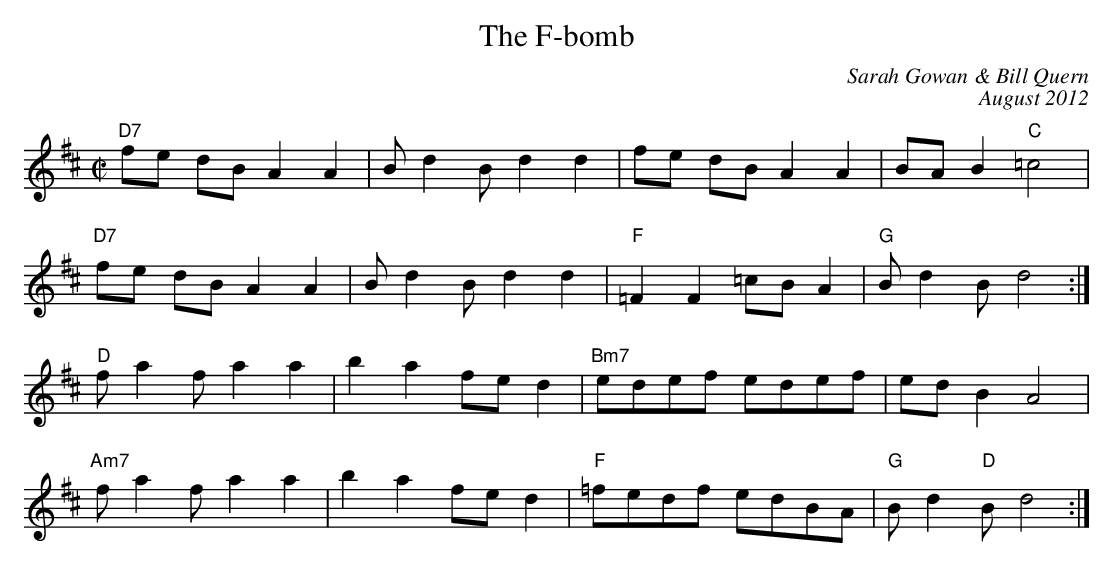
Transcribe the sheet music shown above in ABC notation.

X:1
T:The F-bomb
C:Sarah Gowan & Bill Quern
C:August 2012
M:C|
L:1/8
K:D
"D7"fe dB A2A2|Bd2 Bd2d2|fe dBA2A2|BAB2"C"=c4|
"D7"fe dB A2A2|Bd2 Bd2d2|"F"=F2F2=cBA2|"G"Bd2 Bd4:|
"D"fa2fa2a2|b2a2 fed2|"Bm7"edef edef|edB2 A4|
"Am7"fa2fa2a2|b2a2 fed2|"F"=fedf edBA|"G"Bd2 "D"Bd4:|
